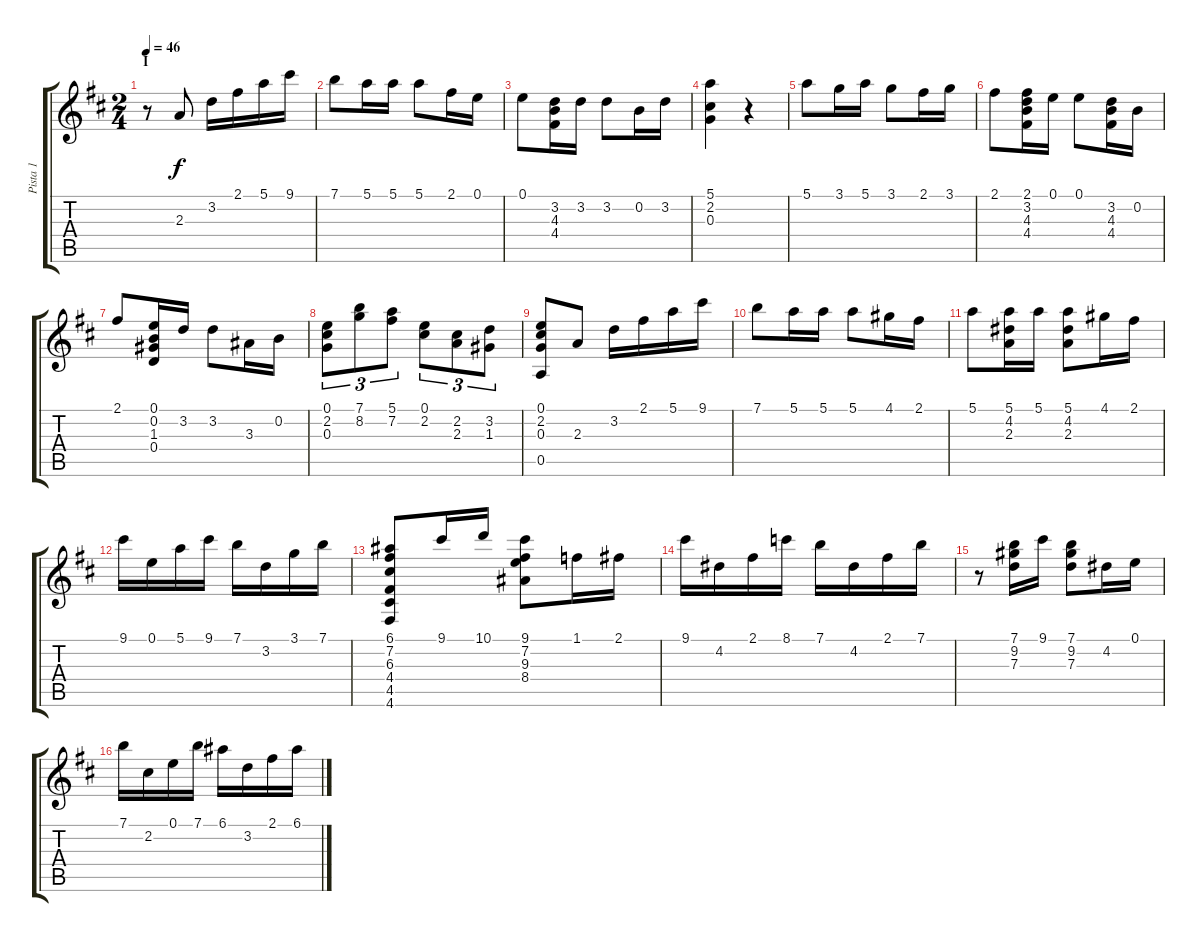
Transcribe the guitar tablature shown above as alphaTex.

\track ("Pista 1" "Pista 1") {instrument acousticguitarnylon}
\staff {score tabs}
\tuning (E4 B3 G3 D3 A2 D2) {hide}
\ts (2 4)
\section ("" "I")
\tempo 46
\clef g2
\ks d
r.8{dy f instrument acousticguitarnylon} 2.3.8 3.2.16 2.1.16 5.1.16 9.1.16 |
7.1.8 5.1.16 5.1.16 5.1.8 2.1.16 0.1.16 |
0.1.8 (3.2 4.3 4.4).16 3.2.16 3.2.8 0.2.16 3.2.16 |
(5.1 2.2 0.3).4 r.4 |
5.1.8 3.1.16 5.1.16 3.1.8 2.1.16 3.1.16 |
2.1.8 (2.1 3.2 4.3 4.4).16 0.1.16 0.1.8 (3.2 4.3 4.4).16 0.2.16 |
2.1.8 (0.1 0.2 1.3 0.4).16 3.2.16 3.2.8 3.3.16 0.2.16 |
(0.1 2.2 0.3).8{tu (3 2)} (7.1 8.2).8{tu (3 2)} (5.1 7.2).8{tu (3 2)} (0.1 2.2).8{tu (3 2)} (2.2 2.3).8{tu (3 2)} (3.2 1.3).8{tu (3 2)} |
(0.1 2.2 0.3 0.5).8 2.3.8 3.2.16 2.1.16 5.1.16 9.1.16 |
7.1.8 5.1.16 5.1.16 5.1.8 4.1.16 2.1.16 |
5.1.8 (5.1 4.2 2.3).16 5.1.16 (5.1 4.2 2.3).8 4.1.16 2.1.16 |
9.1.16 0.1.16 5.1.16 9.1.16 7.1.16 3.2.16 3.1.16 7.1.16 |
(6.1 7.2 6.3 4.4 4.5 4.6).8 9.1.16 10.1.16 (9.1 7.2 9.3 8.4).8 1.1.16 2.1.16 |
9.1.16 4.2.16 2.1.16 8.1.16 7.1.16 4.2.16 2.1.16 7.1.16 |
r.8 (7.1 9.2 7.3).16 9.1.16 (7.1 9.2 7.3).8 4.2.16 0.1.16 |
7.1.16 2.2.16 0.1.16 7.1.16 6.1.16 3.2.16 2.1.16 6.1.16
